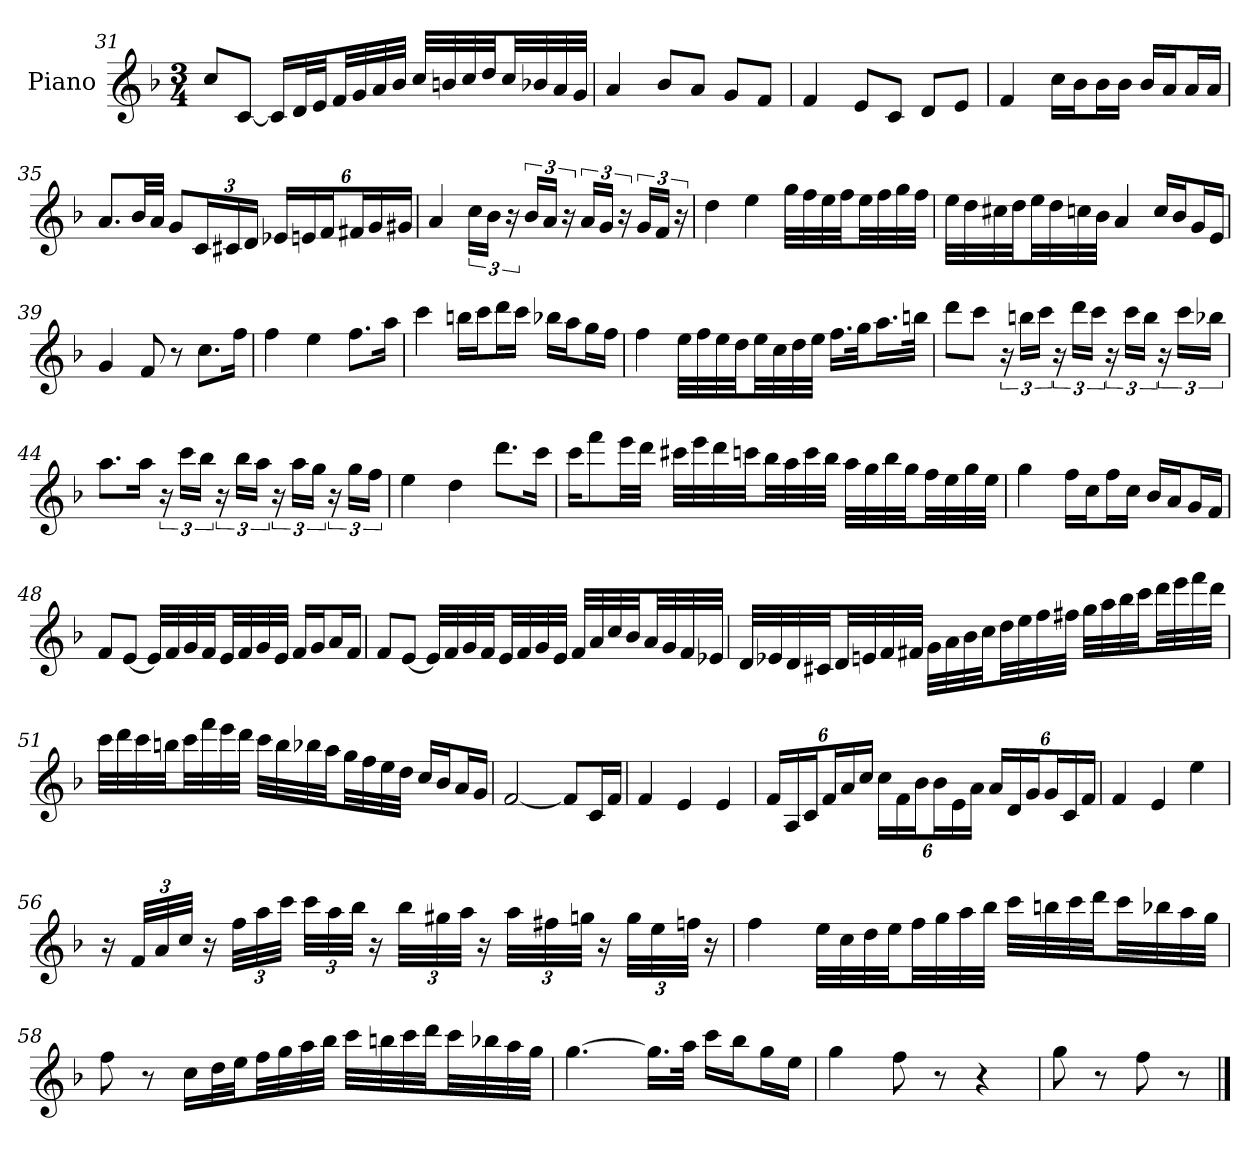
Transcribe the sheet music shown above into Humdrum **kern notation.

**kern
*part1
*staff1
*I"Piano
*I'Pno
*clefG2
*k[b-]
*F:
*M3/4
=31
8cc/L
[8c/J
16c/LL]
32d/L
32e/JJ
32f/LL
32g/
32a/
32b-/JJJ
32cc/LLL
32bn/
32cc/
32dd/JJ
32cc/LL
32b-X/
32a/
32g/JJJ
=32
4a
8b-/L
8a/J
8g/L
8f/J
=33
4f
8e/L
8c/J
8d/L
8e/J
=34
4f
16cc\LL
16b-\J
16b-\L
16b-\JJ
16b-/LL
16a/J
16a/L
16a/JJ
=35
8.a/L
32b-/LL
32a/JJJ
8g/L
24c/L
24c#X/
24d/JJ
24e-X/LL
24en/
24f/J
24f#X/L
24g/
24g#X/JJ
=36
4a
24cc\LL
24b-\JJ
24r
24b-/LL
24a/JJ
24r
24a/LL
24g/JJ
24r
24g/LL
24f/JJ
24r
=37
4dd
4ee
32gg\LLL
32ff\
32ee\
32ff\JJ
32ee\LL
32ff\
32gg\
32ff\JJJ
=38
32ee\LLL
32dd\
32cc#X\
32dd\JJ
32ee\LL
32dd\
32ccn\
32b-\JJJ
4a
16cc/LL
16b-/J
16g/L
16e/JJ
=39
4g
8f
8r
8.cc\L
16ff\Jk
=40
4ff
4ee
8.ff\L
16aa\Jk
=41
4ccc
16bbn\LL
16ccc\J
16ddd\L
16ccc\JJ
16bb-X\LL
16aa\J
16gg\L
16ff\JJ
=42
4ff
32ee\LLL
32ff\
32ee\
32dd\JJ
32ee\LL
32cc\
32dd\
32ee\JJJ
16.ff\LL
32gg\Jk
16.aa\L
32bbn\JJk
=43
8ddd\L
8ccc\J
24r
24bbn\LL
24ccc\JJ
24r
24ddd\LL
24ccc\JJ
24r
24ccc\LL
24bb\JJ
24r
24ccc\LL
24bb-X\JJ
=44
8.aa\L
16aa\Jk
24r
24ccc\LL
24bb-\JJ
24r
24bb-\LL
24aa\JJ
24r
24aa\LL
24gg\JJ
24r
24gg\LL
24ff\JJ
=45
4ee
4dd
8.ddd\L
16ccc\Jk
=46
16ccc\KL
8fff\
32eee\LL
32ddd\JJJ
32ccc#X\LLL
32eee\
32ddd\
32cccn\JJ
32bb-\LL
32aa\
32ccc\
32bb-\JJJ
32aa\LLL
32gg\
32bb-\
32gg\JJ
32ff\LL
32ee\
32gg\
32ee\JJJ
=47
4gg
16ff\LL
16cc\J
16ff\L
16cc\JJ
16b-/LL
16a/J
16g/L
16f/JJ
=48
8f/L
[8e/J
32e/LLL]
32f/
32g/
32f/JJ
32e/LL
32f/
32g/
32e/JJJ
16f/LL
16g/J
16a/L
16f/JJ
=49
8f/L
[8e/J
32e/LLL]
32f/
32g/
32f/JJ
32e/LL
32f/
32g/
32e/JJJ
32f/LLL
32a/
32cc/
32b-/JJ
32a/LL
32g/
32f/
32e-X/JJJ
=50
32d/LLL
32e-X/
32d/
32c#X/JJ
32d/LL
32en/
32f/
32f#X/JJJ
32g\LLL
32a\
32b-\
32cc\JJ
32dd\LL
32ee\
32ff\
32ff#X\JJJ
32gg\LLL
32aa\
32bb-\
32ccc\JJ
32ddd\LL
32eee\
32fff\
32ddd\JJJ
=51
32ccc\LLL
32ddd\
32ccc\
32bbn\JJ
32ccc\LL
32fff\
32eee\
32ddd\JJJ
32ccc\LLL
32bb\
32bb-X\
32aa\JJ
32gg\LL
32ff\
32ee\
32dd\JJJ
16cc/LL
16b-/J
16a/L
16g/JJ
=52
[2f
8f/L]
16c/L
16f/JJ
=53
4f
4e
4e
=54
24f/LL
24A/
24c/J
24f/L
24a/
24cc/JJ
24cc\LL
24f\
24b-\J
24b-\L
24e\
24a\JJ
24a/LL
24d/
24g/J
24g/L
24c/
24f/JJ
=55
4f
4e
4ee
=56
16r
48f/LLL
48a/
48cc/JJJ
16r
48ff\LLL
48aa\
48ccc\JJJ
48ccc\LLL
48aa\
48bb-\JJJ
16r
48bb-\LLL
48gg#X\
48aa\JJJ
16r
48aa\LLL
48ff#X\
48ggn\JJJ
16r
48gg\LLL
48ee\
48ffn\JJJ
16r
=57
4ff
32ee\LLL
32cc\
32dd\
32ee\JJ
32ff\LL
32gg\
32aa\
32bb-\JJJ
32ccc\LLL
32bbn\
32ccc\
32ddd\JJ
32ccc\LL
32bb-X\
32aa\
32gg\JJJ
=58
8ff
8r
16cc\LL
32dd\L
32ee\JJ
32ff\LL
32gg\
32aa\
32bb-\JJJ
32ccc\LLL
32bbn\
32ccc\
32ddd\JJ
32ccc\LL
32bb-X\
32aa\
32gg\JJJ
=59
[4.gg
16.gg\LL]
32aa\JJk
16ccc\LL
16bb-\J
16gg\L
16ee\JJ
=60
4gg
8ff
8r
4r
=61
8gg
8r
8ff
8r
==
*-
